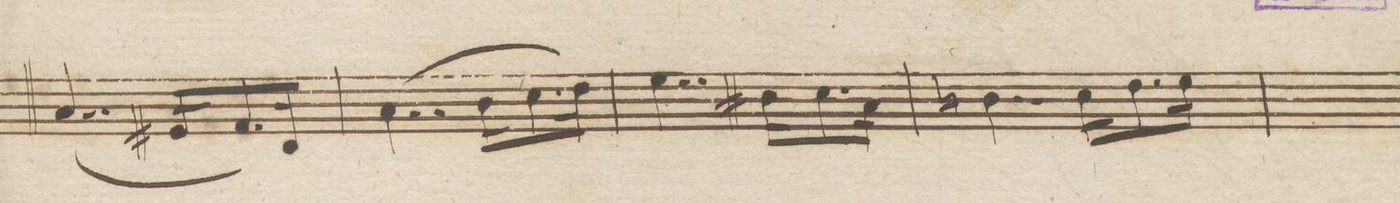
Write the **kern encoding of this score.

**kern	**dynam
*I"Viole.	*
*clefC3	*
*k[b-e-a-]	*
*met(c|)	*
*M3/4	*
(4..B-/	.
16F#X/KL	.
8.G/)	.
16E-/Jk	.
=95	=95
(4..B-\	.
16c\KL	.
8.d\	.
16e-\Jk)	.
=96	=96
4..f\	.
16c#X\KL	.
8.d\	.
16B-/Jk	.
=97	=97
4..cn\	.
16d\KL	.
8.e-\	.
16f\Jk	.
=98	=98
*-	*-
